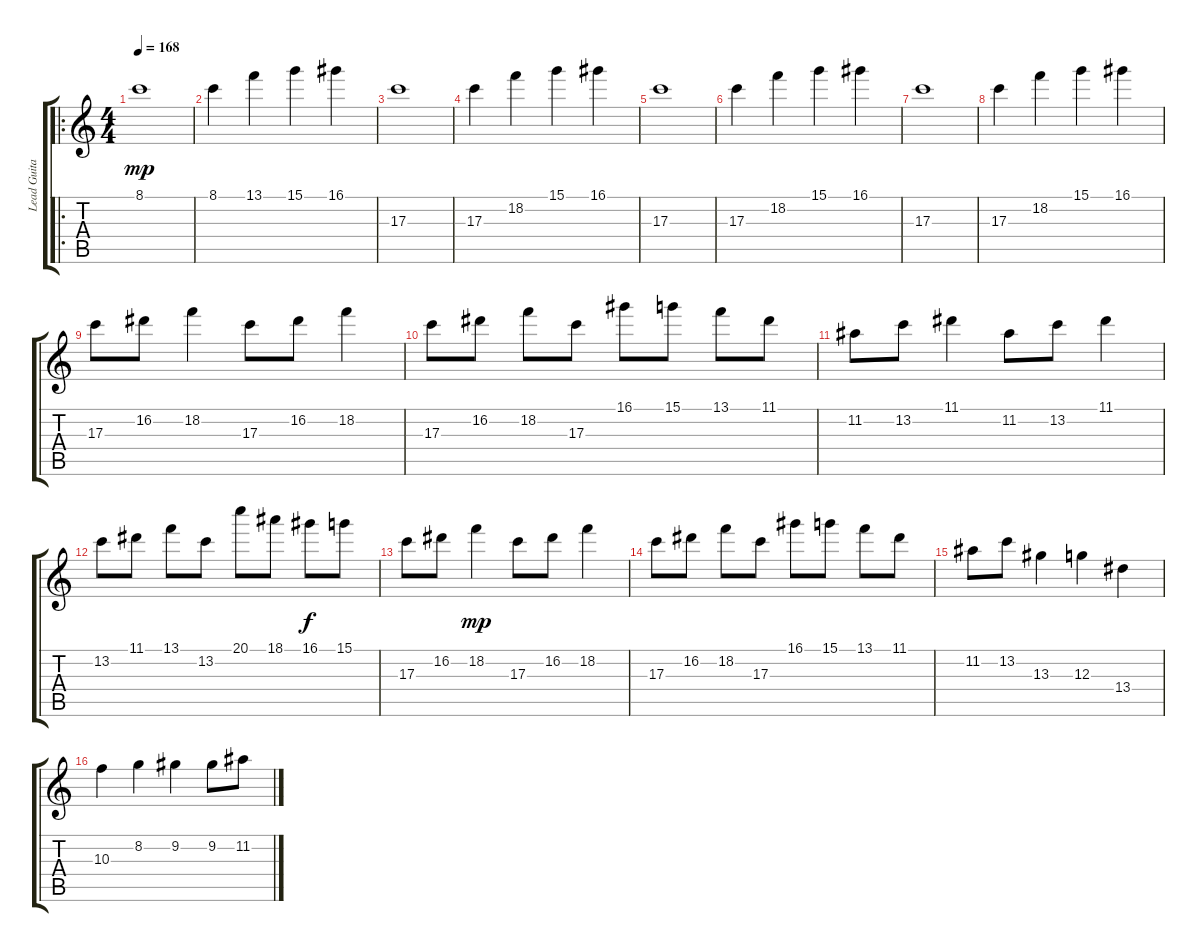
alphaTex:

\track ("Lead Guitar" "Lead Guita") {instrument overdrivenguitar}
\staff {score tabs}
\tuning (E4 B3 G3 D3 A2 E2) {hide}
\ro
\ts (4 4)
\tempo 168
\clef g2
\ks c
8.1.1{dy mp instrument overdrivenguitar} |
8.1.4 13.1.4 15.1.4 16.1.4 |
17.3.1 |
17.3.4 18.2.4 15.1.4 16.1.4 |
17.3.1 |
17.3.4 18.2.4 15.1.4 16.1.4 |
17.3.1 |
17.3.4 18.2.4 15.1.4 16.1.4 |
17.3.8 16.2.8 18.2.4 17.3.8 16.2.8 18.2.4 |
17.3.8 16.2.8 18.2.8 17.3.8 16.1.8 15.1.8 13.1.8 11.1.8 |
11.2.8 13.2.8 11.1.4 11.2.8 13.2.8 11.1.4 |
13.2.8 11.1.8 13.1.8 13.2.8 20.1.8 18.1.8 16.1.8{dy f} 15.1.8 |
17.3.8 16.2.8 18.2.4{dy mp} 17.3.8 16.2.8 18.2.4 |
17.3.8 16.2.8 18.2.8 17.3.8 16.1.8 15.1.8 13.1.8 11.1.8 |
11.2.8 13.2.8 13.3.4 12.3.4 13.4.4 |
10.3.4 8.2.4 9.2.4 9.2.8 11.2.8
